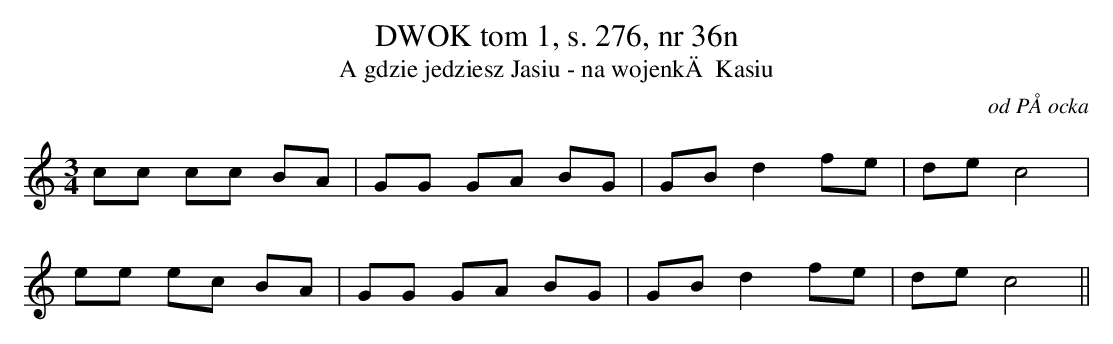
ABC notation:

X:1
T: DWOK tom 1, s. 276, nr 36n
T: A gdzie jedziesz Jasiu - na wojenkÄ Kasiu
O: od PÅocka
M: 3/4
L: 1/8
K: C
cc cc BA | GG GA BG | GB d2fe | dec4 |
ee ec BA | GG GA BG | GBd2fe | dec4||
